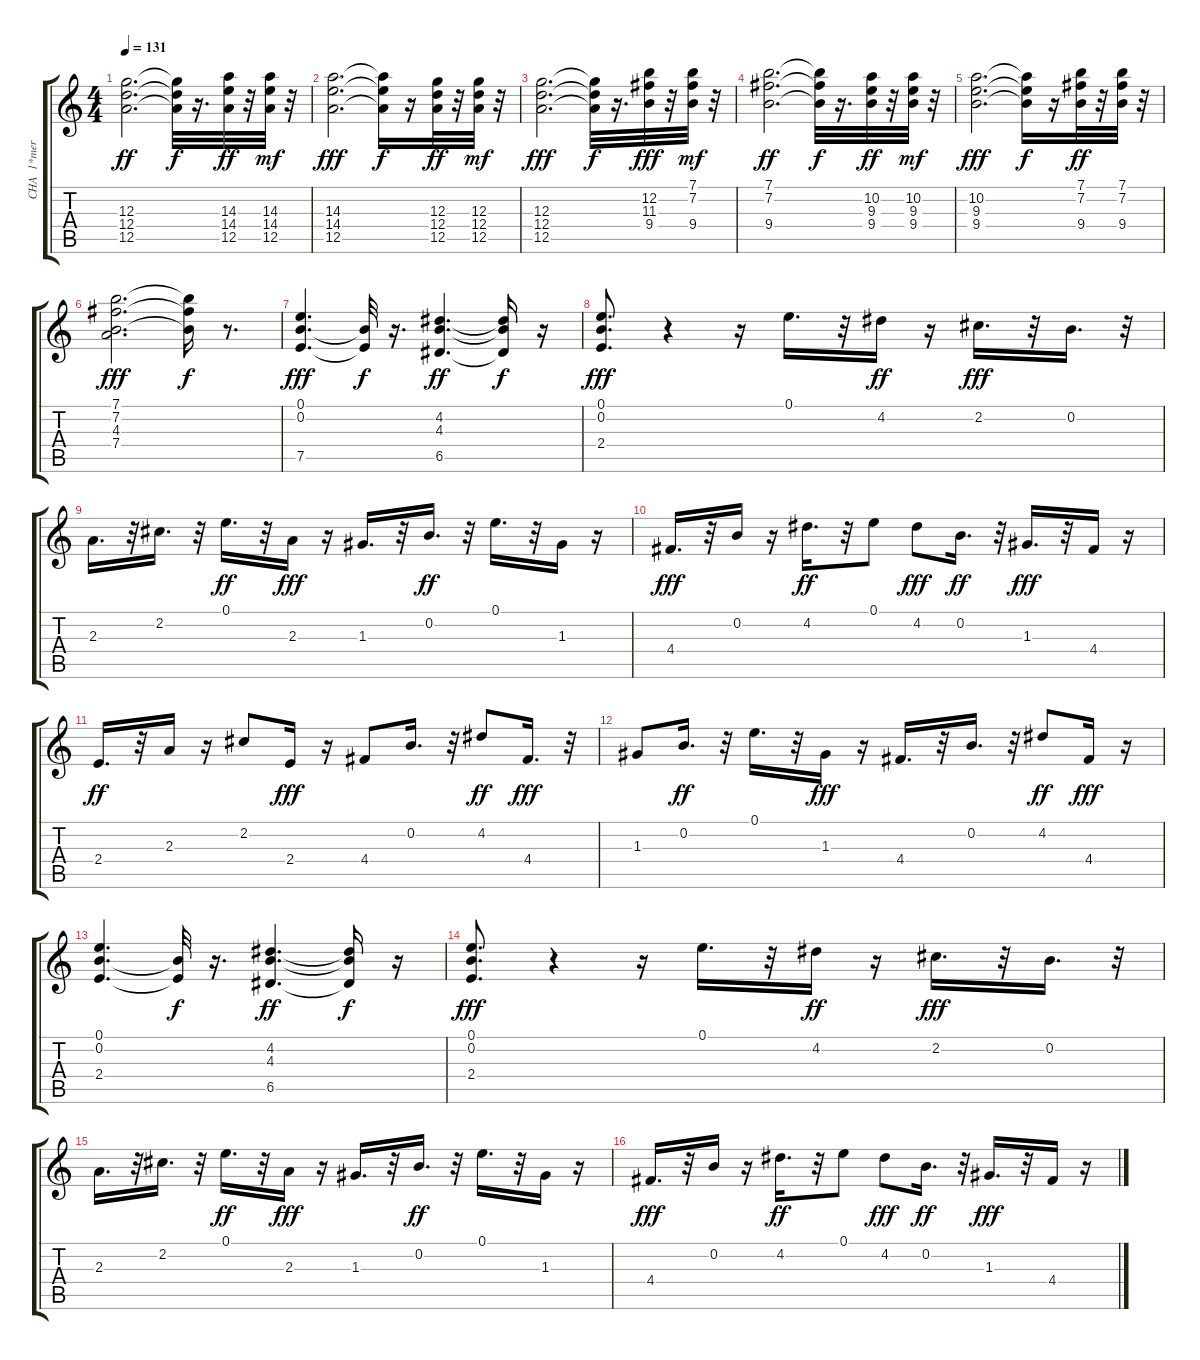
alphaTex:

\track ("CHA  1*merged" "CHA  1*mer") {instrument acousticguitarsteel}
\staff {score tabs}
\tuning (E4 B3 G3 D3 A2 E2) {hide}
\ts (4 4)
\tempo 131
\clef g2
\ks c
(12.3 12.4 12.5).2{d dy ff} (12.3{t} 12.4{t} 12.5{t}).32{dy f} r.16{d} (14.3 14.4 12.5).32{dy ff} r.32 (14.3 14.4 12.5).32{dy mf} r.32 |
(14.3 14.4 12.5).2{d dy fff} (14.3{t} 14.4{t} 12.5{t}).16{dy f} r.16 (12.3 12.4 12.5).32{dy ff} r.32 (12.3 12.4 12.5).32{dy mf} r.32 |
(12.3 12.4 12.5).2{d dy fff} (12.3{t} 12.4{t} 12.5{t}).32{dy f} r.16{d} (12.2 11.3 9.4).32{dy fff} r.32 (7.1 7.2 9.4).32{dy mf} r.32 |
(7.1 7.2 9.4).2{d dy ff} (7.1{t} 7.2{t} 9.4{t}).32{dy f} r.16{d} (10.2 9.3 9.4).32{dy ff} r.32 (10.2 9.3 9.4).32{dy mf} r.32 |
(10.2 9.3 9.4).2{d dy fff} (10.2{t} 9.3{t} 9.4{t}).16{dy f} r.16 (7.1 7.2 9.4).32{dy ff} r.32 (7.1 7.2 9.4).32 r.32 |
(7.1 7.2 4.3 7.4).2{d dy fff} (7.1{t} 7.2{t} 4.3{t}).16{dy f} r.8{d} |
(0.1 0.2 7.5).4{d dy fff} (0.2{t} 7.5{t}).32{dy f} r.16{d} (4.2 4.3 6.5).4{d dy ff} (4.2{t} 4.3{t} 6.5{t}).16{dy f} r.16 |
(0.1 0.2 2.4).8{d dy fff} r.4 r.16 0.1.16{d} r.32 4.2.16{dy ff} r.16 2.2.16{d dy fff} r.32 0.2.16{d} r.32 |
2.3.16{d} r.32 2.2.16{d} r.32 0.1.16{d dy ff} r.32 2.3.16{dy fff} r.16 1.3.16{d} r.32 0.2.16{d dy ff} r.32 0.1.16{d} r.32 1.3.16 r.16 |
4.4.16{d dy fff} r.32 0.2.16 r.16 4.2.16{d dy ff} r.32 0.1.8 4.2.8{dy fff} 0.2.16{d dy ff} r.32 1.3.16{d dy fff} r.32 4.4.16 r.16 |
2.4.16{d dy ff} r.32 2.3.16 r.16 2.2.8 2.4.16{dy fff} r.16 4.4.8 0.2.16{d} r.32 4.2.8{dy ff} 4.4.16{d dy fff} r.32 |
1.3.8 0.2.16{d dy ff} r.32 0.1.16{d} r.32 1.3.16{dy fff} r.16 4.4.16{d} r.32 0.2.16{d} r.32 4.2.8{dy ff} 4.4.16{dy fff} r.16 |
(0.1 0.2 2.4).4{d} (0.2{t} 2.4{t}).32{dy f} r.16{d} (4.2 4.3 6.5).4{d dy ff} (4.2{t} 4.3{t} 6.5{t}).16{dy f} r.16 |
(0.1 0.2 2.4).8{d dy fff} r.4 r.16 0.1.16{d} r.32 4.2.16{dy ff} r.16 2.2.16{d dy fff} r.32 0.2.16{d} r.32 |
2.3.16{d} r.32 2.2.16{d} r.32 0.1.16{d dy ff} r.32 2.3.16{dy fff} r.16 1.3.16{d} r.32 0.2.16{d dy ff} r.32 0.1.16{d} r.32 1.3.16 r.16 |
4.4.16{d dy fff} r.32 0.2.16 r.16 4.2.16{d dy ff} r.32 0.1.8 4.2.8{dy fff} 0.2.16{d dy ff} r.32 1.3.16{d dy fff} r.32 4.4.16 r.16
